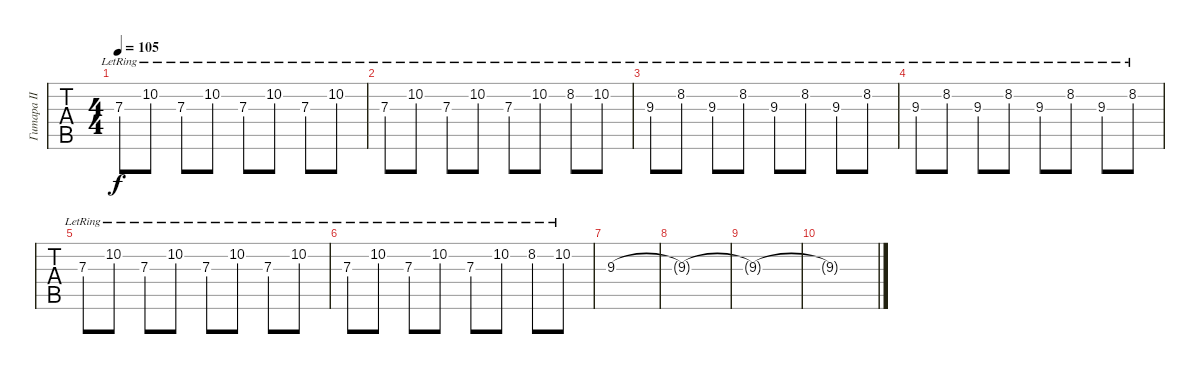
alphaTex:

\track ("Гитара II" "Гитара II") {instrument electricguitarclean}
\staff {tabs}
\tuning (E4 B3 G3 D3 A2 D2) {hide}
\ts (4 4)
\tempo 105
\clef g2
\ks c
7.3{lr}.8{dy f} 10.2{lr}.8 7.3{lr}.8 10.2{lr}.8 7.3{lr}.8 10.2{lr}.8 7.3{lr}.8 10.2{lr}.8 |
7.3{lr}.8 10.2{lr}.8 7.3{lr}.8 10.2{lr}.8 7.3{lr}.8 10.2{lr}.8 8.2{lr}.8 10.2{lr}.8 |
9.3{lr}.8 8.2{lr}.8 9.3{lr}.8 8.2{lr}.8 9.3{lr}.8 8.2{lr}.8 9.3{lr}.8 8.2{lr}.8 |
9.3{lr}.8 8.2{lr}.8 9.3{lr}.8 8.2{lr}.8 9.3{lr}.8 8.2{lr}.8 9.3{lr}.8 8.2{lr}.8 |
7.3{lr}.8 10.2{lr}.8 7.3{lr}.8 10.2{lr}.8 7.3{lr}.8 10.2{lr}.8 7.3{lr}.8 10.2{lr}.8 |
7.3{lr}.8 10.2{lr}.8 7.3{lr}.8 10.2{lr}.8 7.3{lr}.8 10.2{lr}.8 8.2{lr}.8 10.2{lr}.8 |
9.3.1 |
9.3{t}.1 |
9.3{t}.1 |
9.3{t}.1
